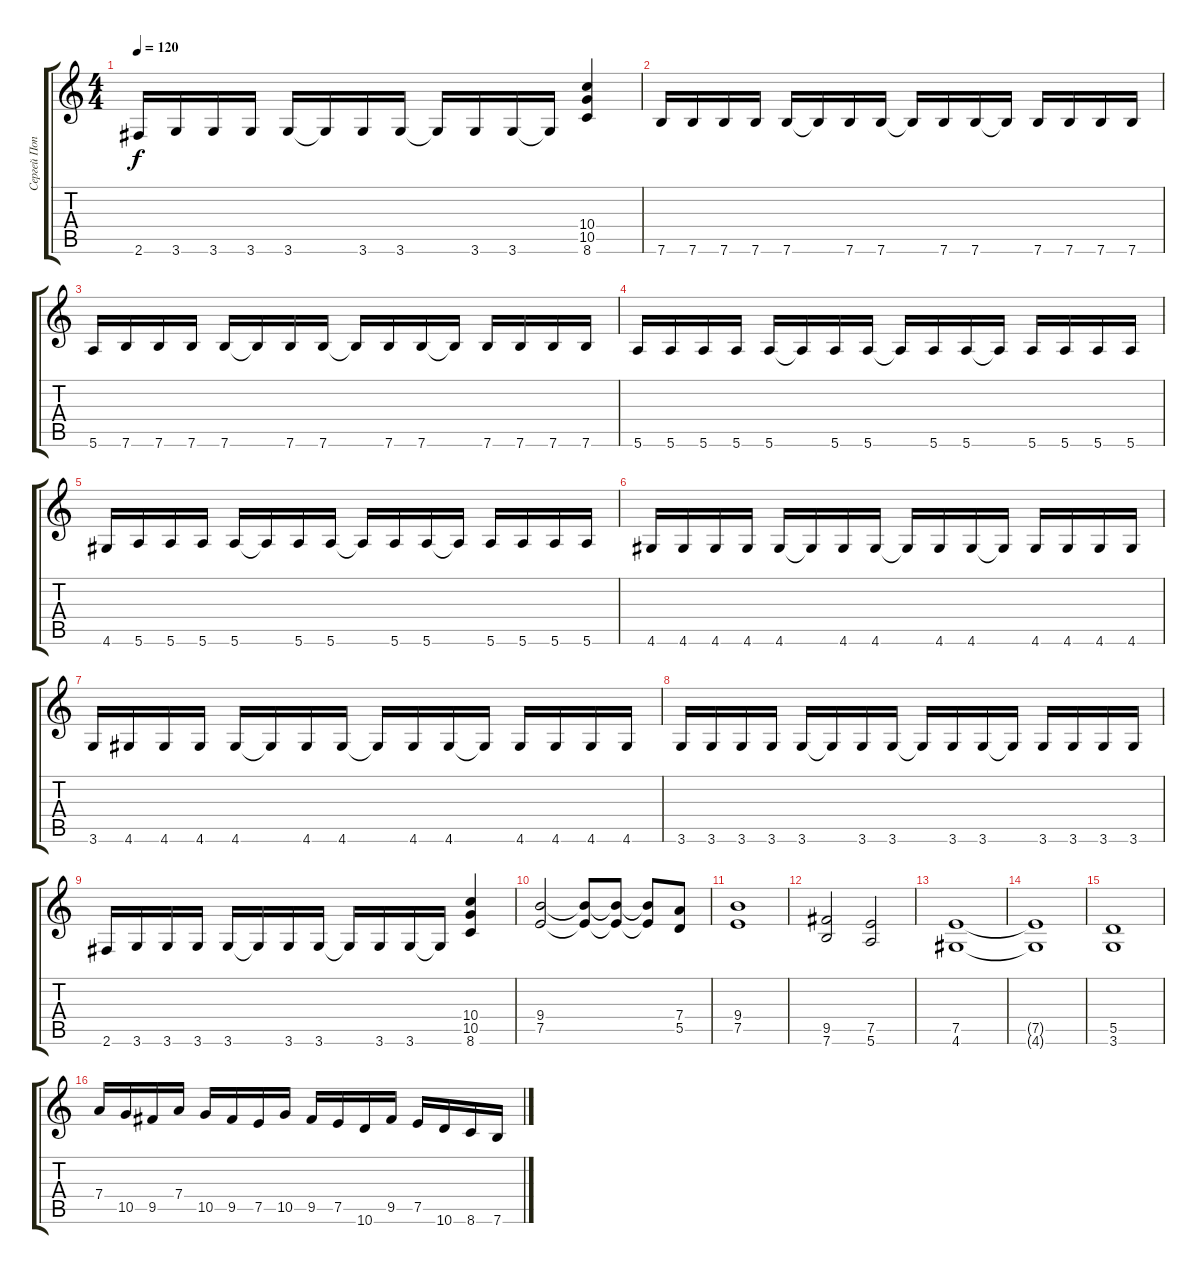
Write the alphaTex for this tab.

\track ("Сергей Попов" "Сергей Поп") {instrument overdrivenguitar}
\staff {score tabs}
\tuning (E4 B3 G3 D3 A2 E2) {hide}
\ts (4 4)
\tempo 120
\clef g2
\ks c
2.6.16{dy f} 3.6.16 3.6.16 3.6.16 3.6.16 3.6{t}.16 3.6.16 3.6.16 3.6{t}.16 3.6.16 3.6.16 3.6{t}.16 (10.4 10.5 8.6).4 |
7.6.16 7.6.16 7.6.16 7.6.16 7.6.16 7.6{t}.16 7.6.16 7.6.16 7.6{t}.16 7.6.16 7.6.16 7.6{t}.16 7.6.16 7.6.16 7.6.16 7.6.16 |
5.6.16 7.6.16 7.6.16 7.6.16 7.6.16 7.6{t}.16 7.6.16 7.6.16 7.6{t}.16 7.6.16 7.6.16 7.6{t}.16 7.6.16 7.6.16 7.6.16 7.6.16 |
5.6.16 5.6.16 5.6.16 5.6.16 5.6.16 5.6{t}.16 5.6.16 5.6.16 5.6{t}.16 5.6.16 5.6.16 5.6{t}.16 5.6.16 5.6.16 5.6.16 5.6.16 |
4.6.16 5.6.16 5.6.16 5.6.16 5.6.16 5.6{t}.16 5.6.16 5.6.16 5.6{t}.16 5.6.16 5.6.16 5.6{t}.16 5.6.16 5.6.16 5.6.16 5.6.16 |
4.6.16 4.6.16 4.6.16 4.6.16 4.6.16 4.6{t}.16 4.6.16 4.6.16 4.6{t}.16 4.6.16 4.6.16 4.6{t}.16 4.6.16 4.6.16 4.6.16 4.6.16 |
3.6.16 4.6.16 4.6.16 4.6.16 4.6.16 4.6{t}.16 4.6.16 4.6.16 4.6{t}.16 4.6.16 4.6.16 4.6{t}.16 4.6.16 4.6.16 4.6.16 4.6.16 |
3.6.16 3.6.16 3.6.16 3.6.16 3.6.16 3.6{t}.16 3.6.16 3.6.16 3.6{t}.16 3.6.16 3.6.16 3.6{t}.16 3.6.16 3.6.16 3.6.16 3.6.16 |
2.6.16 3.6.16 3.6.16 3.6.16 3.6.16 3.6{t}.16 3.6.16 3.6.16 3.6{t}.16 3.6.16 3.6.16 3.6{t}.16 (10.4 10.5 8.6).4 |
(9.4 7.5).2 (9.4{t} 7.5{t}).8 (9.4{t} 7.5{t}).8 (9.4{t} 7.5{t}).8 (7.4 5.5).8 |
(9.4 7.5).1 |
(9.5 7.6).2 (7.5 5.6).2 |
(7.5 4.6).1 |
(7.5{t} 4.6{t}).1 |
(5.5 3.6).1 |
7.4.16 10.5.16 9.5.16 7.4.16 10.5.16 9.5.16 7.5.16 10.5.16 9.5.16 7.5.16 10.6.16 9.5.16 7.5.16 10.6.16 8.6.16 7.6.16
